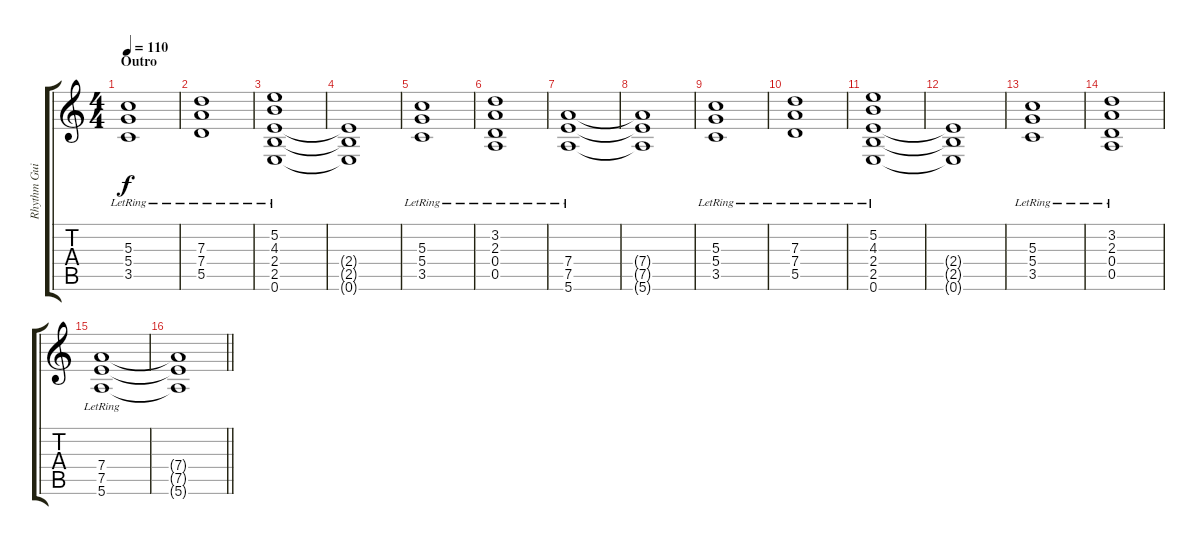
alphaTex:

\track ("Rhythm Guitar 2" "Rhythm Gui") {instrument distortionguitar}
\staff {score tabs}
\tuning (E4 B3 G3 D3 A2 E2) {hide}
\ts (4 4)
\section ("" "Outro")
\tempo 110
\clef g2
\ks c
(5.3{lr} 5.4{lr} 3.5{lr}).1{dy f} |
(7.3{lr} 7.4{lr} 5.5{lr}).1 |
(5.2{lr} 4.3{lr} 2.4{lr} 2.5{lr} 0.6{lr}).1 |
(2.4{t} 2.5{t} 0.6{t}).1 |
(5.3{lr} 5.4{lr} 3.5{lr}).1 |
(3.2{lr} 2.3{lr} 0.4{lr} 0.5{lr}).1 |
(7.4{lr} 7.5{lr} 5.6{lr}).1 |
(7.4{t} 7.5{t} 5.6{t}).1 |
(5.3{lr} 5.4{lr} 3.5{lr}).1 |
(7.3{lr} 7.4{lr} 5.5{lr}).1 |
(5.2{lr} 4.3{lr} 2.4{lr} 2.5{lr} 0.6{lr}).1 |
(2.4{t} 2.5{t} 0.6{t}).1 |
(5.3{lr} 5.4{lr} 3.5{lr}).1 |
(3.2{lr} 2.3{lr} 0.4{lr} 0.5{lr}).1 |
(7.4{lr} 7.5{lr} 5.6{lr}).1 |
\barLineRight lightlight
(7.4{t} 7.5{t} 5.6{t}).1
